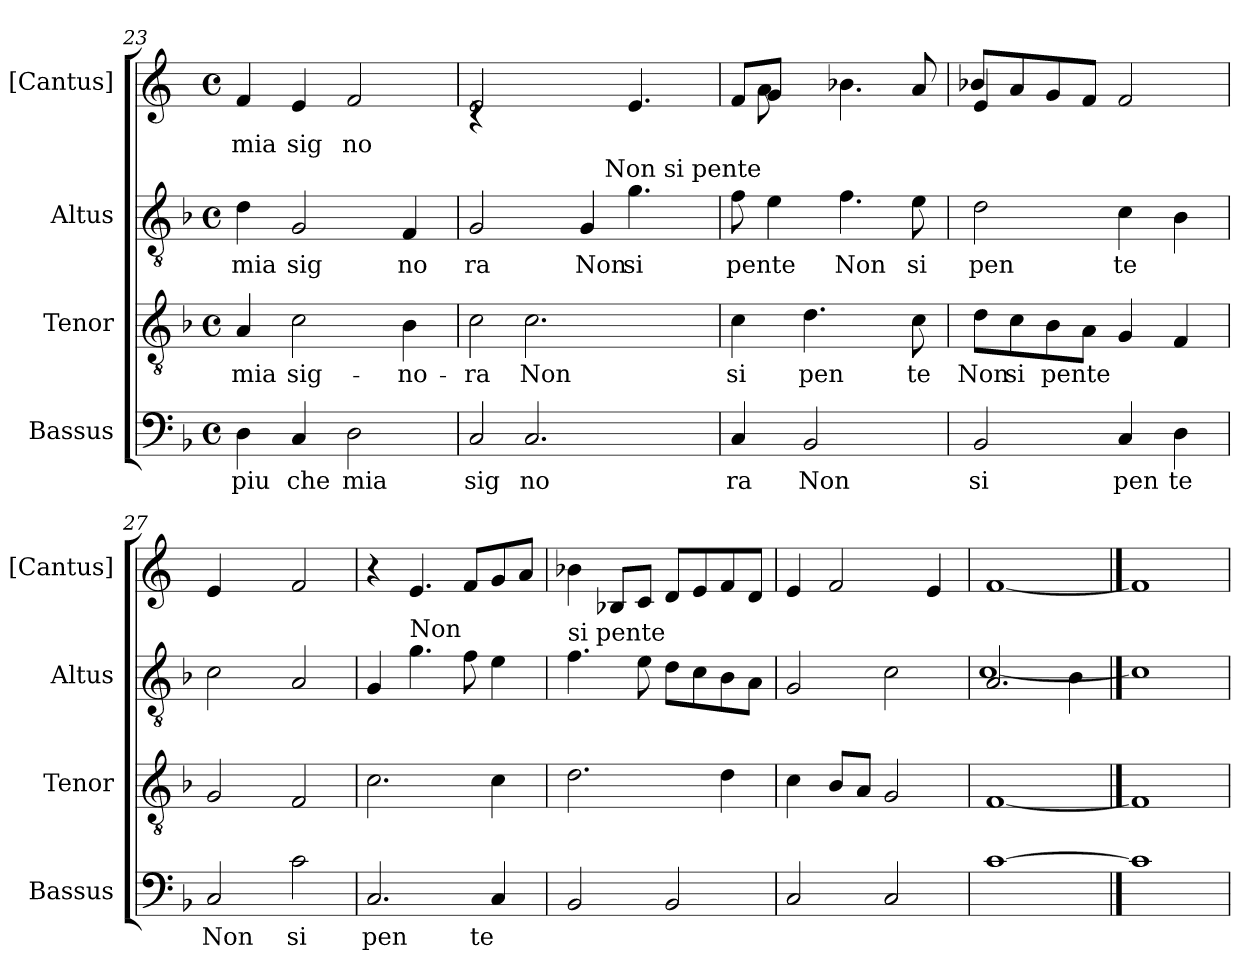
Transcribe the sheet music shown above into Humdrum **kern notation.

**kern	**text	**kern	**text	**kern	**text	**kern	**text
*part4	*part4	*part3	*part3	*part2	*part2	*part1	*part1
*staff4	*staff4	*staff3	*staff3	*staff2	*staff2	*staff1	*staff1
*I"Bassus	*	*I"Tenor	*	*I"Altus	*	*I"[Cantus]	*
*I'Bassus	*	*I'Tenor	*	*I'Altus	*	*I'[Cantus]	*
*clefF4	*	*clefGv2	*	*clefGv2	*	*clefG2	*
*k[b-]	*	*k[b-]	*	*k[b-]	*	*k[]	*
*F:	*	*F:	*	*F:	*	*C:	*
*M4/4	*	*M4/4	*	*M4/4	*	*M4/4	*
*met(c)	*	*met(c)	*	*met(c)	*	*met(c)	*
=23	=23	=23	=23	=23	=23	=23	=23
!	!LO:LY:b	!	!LO:LY:b	!	!LO:LY:b	!	!LO:LY:b
4D\	piu	4A/	mia	4d\	mia	4f/	mia
!	!LO:LY:b	!	!LO:LY:b	!	!LO:LY:b	!	!LO:LY:b
4C/	che	2c\	sig-	2G/	sig	4e/	sig
!	!LO:LY:b	!	!	!	!	!	!LO:LY:b
2D\	mia	.	.	.	.	2f/	no
!	!	!	!LO:LY:b	!	!LO:LY:b	!	!
.	.	4B-\	-no-	4F/	no	.	.
!!LO:PB:g=z
=24	=24	=24	=24	=24	=24	=24	=24
!	!	!	!	!LO:TX:a:t=ra	!	!	!
!	!LO:LY:b	!	!LO:LY:b	!	!LO:LY:b	!	!
*^	*	*^	*	*^	*	*^	*
*	*	*	*	*	*	*	*^	*	*	*	*
2C/	4ryy	sig	2c\	4ryy	-ra	2G/	2ryy	2ryy	ra	2e/	4rc	.
!	!	!LO:LY:b	!	!	!LO:LY:b	!	!	!	!	!	!	!
.	2.C/	no	.	2.c\	Non	.	.	.	.	.	4.ryy	.
!	!	!	!	!	!	!	!	!	!LO:LY:b	!	!	!
2ryy	.	.	2ryy	.	.	16ryy	4G/	8ryy	Non	2ryy	.	.
!	!	!	!	!	!	!LO:TX:a:t=Non si pente	!	!	!	!	!	!
.	.	.	.	.	.	4..ryy	.	.	.	.	.	.
!	!	!	!	!	!	!	!	!	!LO:LY:b	!	!	!
.	.	.	.	.	.	.	.	4.g\	si	.	4.e/	.
.	.	.	.	.	.	.	4ryy	.	.	.	.	.
*v	*v	*	*	*	*	*	*v	*v	*	*v	*v	*
*	*	*v	*v	*	*	*	*	*	*
=25	=25	=25	=25	=25	=25	=25	=25	=25
!	!LO:LY:b	!	!LO:LY:b	!	!	!LO:LY:b	!	!
*	*	*	*	*	*	*	*^	*
*	*	*	*	*	*	*	*	*^	*
4C/	ra	4c\	si	8f\	2ryy	pente	8f/L	8ryy	2ryy	.
.	.	.	.	4e\	.	.	8g/J	8a\	.	.
!	!LO:LY:b	!	!LO:LY:b	!	!	!	!	!	!	!
2BB-/	Non	4.d\	pen	.	.	.	2ryy	8ryy	.	.
!	!	!	!	!	!	!LO:LY:b	!	!	!	!
.	.	.	.	4.f\	.	Non	.	4.b-X\	.	.
.	.	.	.	.	8ryy	.	.	.	8ryy	.
!	!	!	!LO:LY:b	!	!	!LO:LY:b	!	!	!	!
.	.	8c\	te	.	8e\	si	.	.	8a/	.
=26	=26	=26	=26	=26	=26	=26	=26	=26	=26	=26
!	!LO:LY:b	!	!LO:LY:b	!	!	!LO:LY:b	!	!	!	!
*	*	*	*	*v	*v	*	*	*	*	*
*	*	*	*	*	*	*	*v	*v	*
2BB-/	si	8d\L	Non	2d\	pen	4e/	8b-X/L	.
!	!	!	!LO:LY:b	!	!	!	!	!
.	.	8c\	si	.	.	.	8a/	.
!	!	!	!LO:LY:b	!	!	!	!	!
.	.	8B-\	pente	.	.	2.ryy	8g/	.
.	.	8A\J	.	.	.	.	8f/J	.
!	!LO:LY:b	!	!	!	!LO:LY:b	!	!	!
4C/	pen	4G/	.	4c\	te	.	2f/	.
!	!LO:LY:b	!	!	!	!	!	!	!
4D\	te	4F/	.	4B-\	.	.	.	.
*	*	*	*	*	*	*v	*v	*
=27	=27	=27	=27	=27	=27	=27	=27
!	!LO:LY:b	!	!	!	!	!	!
2C/	Non	2G/	.	2c\	.	4e/	.
.	.	.	.	.	.	4ryy	.
!	!LO:LY:b	!	!	!	!	!	!
2c\	si	2F/	.	2A/	.	2f/	.
=28	=28	=28	=28	=28	=28	=28	=28
!	!LO:LY:b	!	!	!	!	!	!
2.C/	pen	2.c\	.	4G/	.	4r	.
!	!	!	!	!LO:TX:a:t=Non	!	!	!
.	.	.	.	4.g\	.	4.e/	.
.	.	.	.	8f\	.	8f/L	.
!	!LO:LY:b	!	!	!	!	!	!
4C/	te	4c\	.	4e\	.	8g/	.
.	.	.	.	.	.	8a/J	.
=29	=29	=29	=29	=29	=29	=29	=29
!	!	!	!	!LO:TX:a:t=si pente	!	!	!
2BB-/	.	2.d\	.	4.f\	.	4b-X\	.
.	.	.	.	.	.	8B-X/L	.
.	.	.	.	8e\	.	8c/J	.
2BB-/	.	.	.	8d\L	.	8d/L	.
.	.	.	.	8c\	.	8e/	.
.	.	4d\	.	8B-\	.	8f/	.
.	.	.	.	8A\J	.	8d/J	.
=30	=30	=30	=30	=30	=30	=30	=30
2C/	.	4c\	.	2G/	.	4e/	.
.	.	8B-/L	.	.	.	2f/	.
.	.	8A/J	.	.	.	.	.
2C/	.	2G/	.	2c\	.	.	.
.	.	.	.	.	.	4e/	.
=31	=31	=31	=31	=31	=31	=31	=31
*	*	*	*	*^	*	*	*
[1c	.	[1F	.	2.A/	[1c	.	[1f	.
.	.	.	.	4B-\	.	.	.	.
*	*	*	*	*v	*v	*	*	*
==32	==32	==32	==32	==32	==32	==32	==32
1c]	.	1F]	.	1c]	.	1f]	.
=	=	=	=	=	=	=	=
*-	*-	*-	*-	*-	*-	*-	*-
